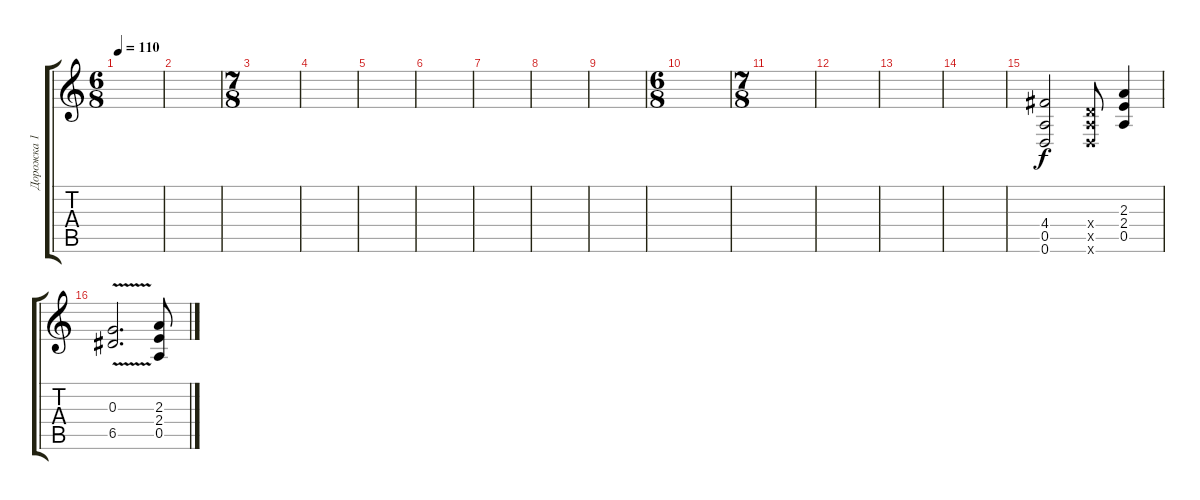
\track ("Дорожка 1" "Дорожка 1") {instrument distortionguitar}
\staff {score tabs}
\tuning (E4 B3 G3 D3 A2 D2) {hide}
\ts (6 8)
\tempo 110
\clef g2
\ks c
|
|
\ts (7 8)
|
|
|
|
|
|
|
\ts (6 8)
|
\ts (7 8)
|
|
|
|
(4.4 0.5 0.6).2 (0.4{x} 0.5{x} 0.6{x}).8 (2.3 2.4 0.5).4 |
(0.3 6.5{v}).2{d} (2.3 2.4 0.5).8
